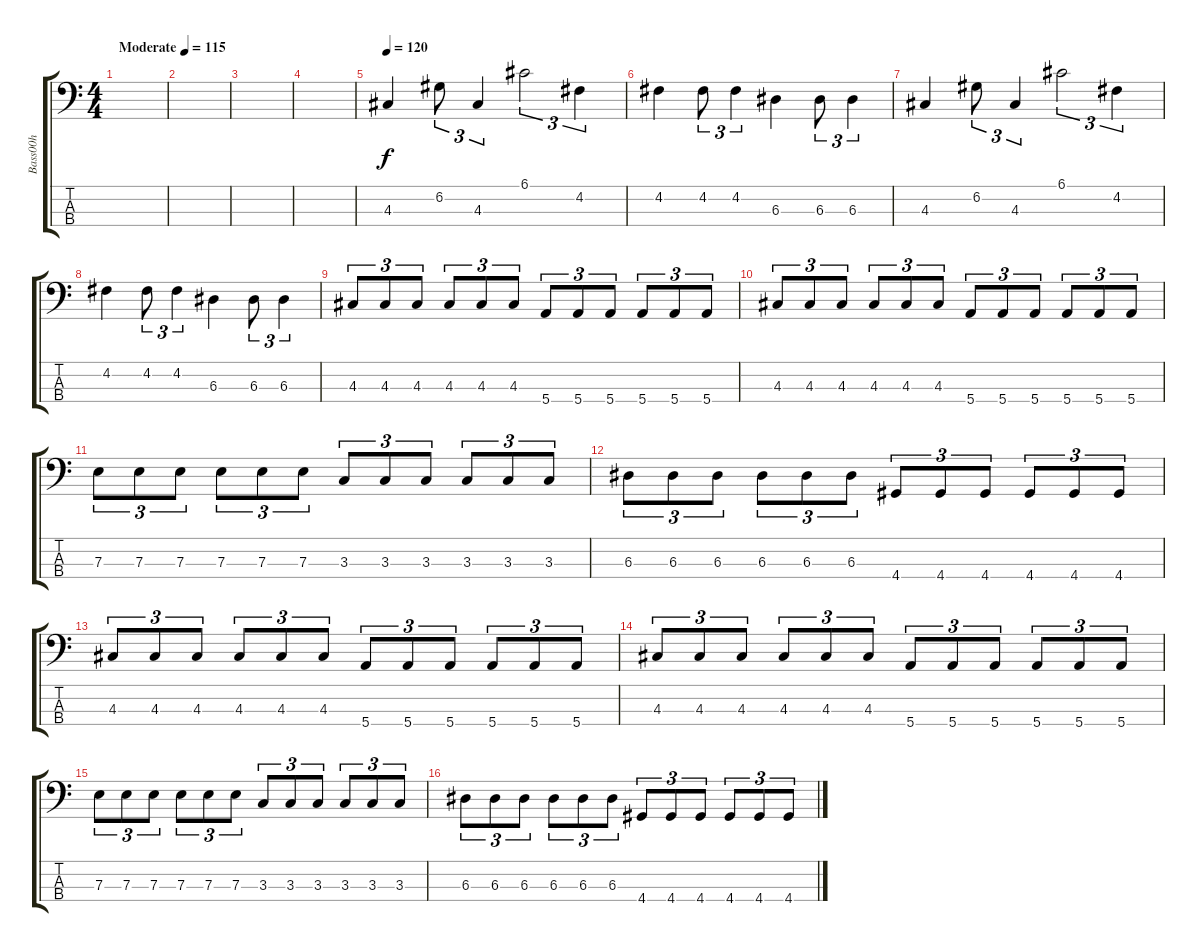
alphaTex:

\track ("Bass00h" "Bass00h") {instrument electricbassfinger}
\staff {score tabs}
\tuning (G2 D2 A1 E1) {hide}
\ts (4 4)
\tempo (115 "Moderate")
\clef f4
\ks c
|
|
|
|
\tempo 120
4.3.4 6.2.8{tu (3 2)} 4.3.4{tu (3 2)} 6.1.2{tu (3 2)} 4.2.4{tu (3 2)} |
4.2.4 4.2.8{tu (3 2)} 4.2.4{tu (3 2)} 6.3.4 6.3.8{tu (3 2)} 6.3.4{tu (3 2)} |
4.3.4 6.2.8{tu (3 2)} 4.3.4{tu (3 2)} 6.1.2{tu (3 2)} 4.2.4{tu (3 2)} |
4.2.4 4.2.8{tu (3 2)} 4.2.4{tu (3 2)} 6.3.4 6.3.8{tu (3 2)} 6.3.4{tu (3 2)} |
4.3.8{tu (3 2)} 4.3.8{tu (3 2)} 4.3.8{tu (3 2)} 4.3.8{tu (3 2)} 4.3.8{tu (3 2)} 4.3.8{tu (3 2)} 5.4.8{tu (3 2)} 5.4.8{tu (3 2)} 5.4.8{tu (3 2)} 5.4.8{tu (3 2)} 5.4.8{tu (3 2)} 5.4.8{tu (3 2)} |
4.3.8{tu (3 2)} 4.3.8{tu (3 2)} 4.3.8{tu (3 2)} 4.3.8{tu (3 2)} 4.3.8{tu (3 2)} 4.3.8{tu (3 2)} 5.4.8{tu (3 2)} 5.4.8{tu (3 2)} 5.4.8{tu (3 2)} 5.4.8{tu (3 2)} 5.4.8{tu (3 2)} 5.4.8{tu (3 2)} |
7.3.8{tu (3 2)} 7.3.8{tu (3 2)} 7.3.8{tu (3 2)} 7.3.8{tu (3 2)} 7.3.8{tu (3 2)} 7.3.8{tu (3 2)} 3.3.8{tu (3 2)} 3.3.8{tu (3 2)} 3.3.8{tu (3 2)} 3.3.8{tu (3 2)} 3.3.8{tu (3 2)} 3.3.8{tu (3 2)} |
6.3.8{tu (3 2)} 6.3.8{tu (3 2)} 6.3.8{tu (3 2)} 6.3.8{tu (3 2)} 6.3.8{tu (3 2)} 6.3.8{tu (3 2)} 4.4.8{tu (3 2)} 4.4.8{tu (3 2)} 4.4.8{tu (3 2)} 4.4.8{tu (3 2)} 4.4.8{tu (3 2)} 4.4.8{tu (3 2)} |
4.3.8{tu (3 2)} 4.3.8{tu (3 2)} 4.3.8{tu (3 2)} 4.3.8{tu (3 2)} 4.3.8{tu (3 2)} 4.3.8{tu (3 2)} 5.4.8{tu (3 2)} 5.4.8{tu (3 2)} 5.4.8{tu (3 2)} 5.4.8{tu (3 2)} 5.4.8{tu (3 2)} 5.4.8{tu (3 2)} |
4.3.8{tu (3 2)} 4.3.8{tu (3 2)} 4.3.8{tu (3 2)} 4.3.8{tu (3 2)} 4.3.8{tu (3 2)} 4.3.8{tu (3 2)} 5.4.8{tu (3 2)} 5.4.8{tu (3 2)} 5.4.8{tu (3 2)} 5.4.8{tu (3 2)} 5.4.8{tu (3 2)} 5.4.8{tu (3 2)} |
7.3.8{tu (3 2)} 7.3.8{tu (3 2)} 7.3.8{tu (3 2)} 7.3.8{tu (3 2)} 7.3.8{tu (3 2)} 7.3.8{tu (3 2)} 3.3.8{tu (3 2)} 3.3.8{tu (3 2)} 3.3.8{tu (3 2)} 3.3.8{tu (3 2)} 3.3.8{tu (3 2)} 3.3.8{tu (3 2)} |
6.3.8{tu (3 2)} 6.3.8{tu (3 2)} 6.3.8{tu (3 2)} 6.3.8{tu (3 2)} 6.3.8{tu (3 2)} 6.3.8{tu (3 2)} 4.4.8{tu (3 2)} 4.4.8{tu (3 2)} 4.4.8{tu (3 2)} 4.4.8{tu (3 2)} 4.4.8{tu (3 2)} 4.4.8{tu (3 2)}
